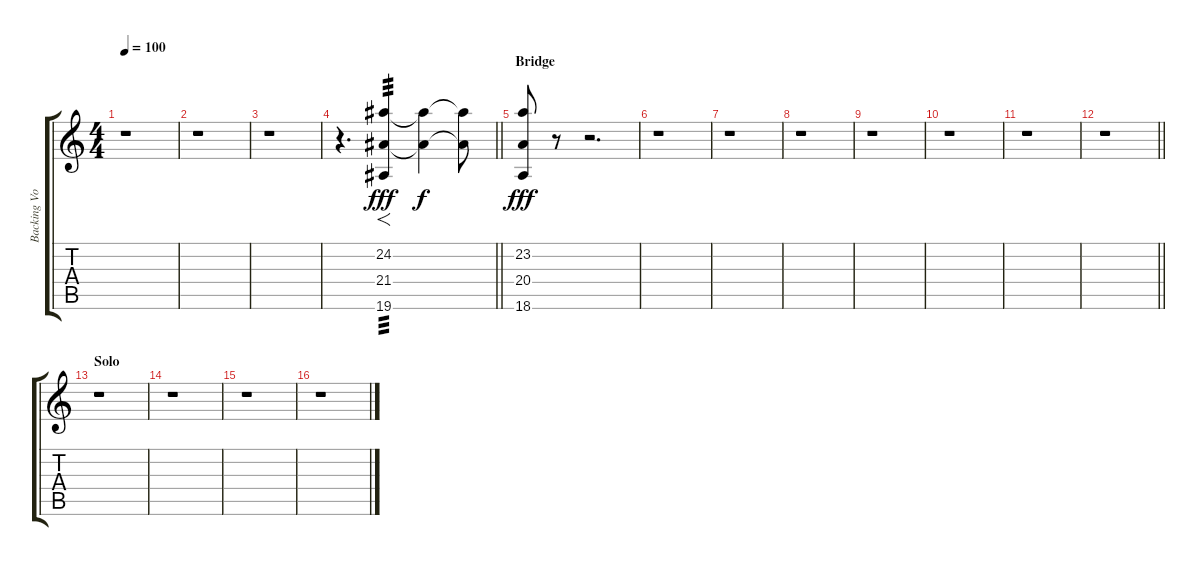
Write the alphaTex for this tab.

\track ("Backing Vocal" "Backing Vo") {instrument lead8bassandlead}
\staff {score tabs}
\tuning (Eb4 Bb3 Gb3 Db3 Ab2 Eb2) {hide}
\ts (4 4)
\tempo 100
\clef g2
\ks c
r.1{dy f} |
r.1 |
r.1 |
\barLineRight lightlight
r.4{d balance 7} (24.2 21.4 19.6).4{f tp 3 dy fff} (24.2{t} 21.4{t}).4{dy f balance 9} (24.2{t} 21.4{t}).8 |
\section ("" "Bridge")
(23.2 20.4 18.6).8{dy fff} r.8 r.2{d} |
r.1 |
r.1 |
r.1 |
r.1 |
r.1 |
r.1 |
\barLineRight lightlight
r.1 |
\section ("" "Solo")
r.1 |
r.1 |
r.1 |
r.1
